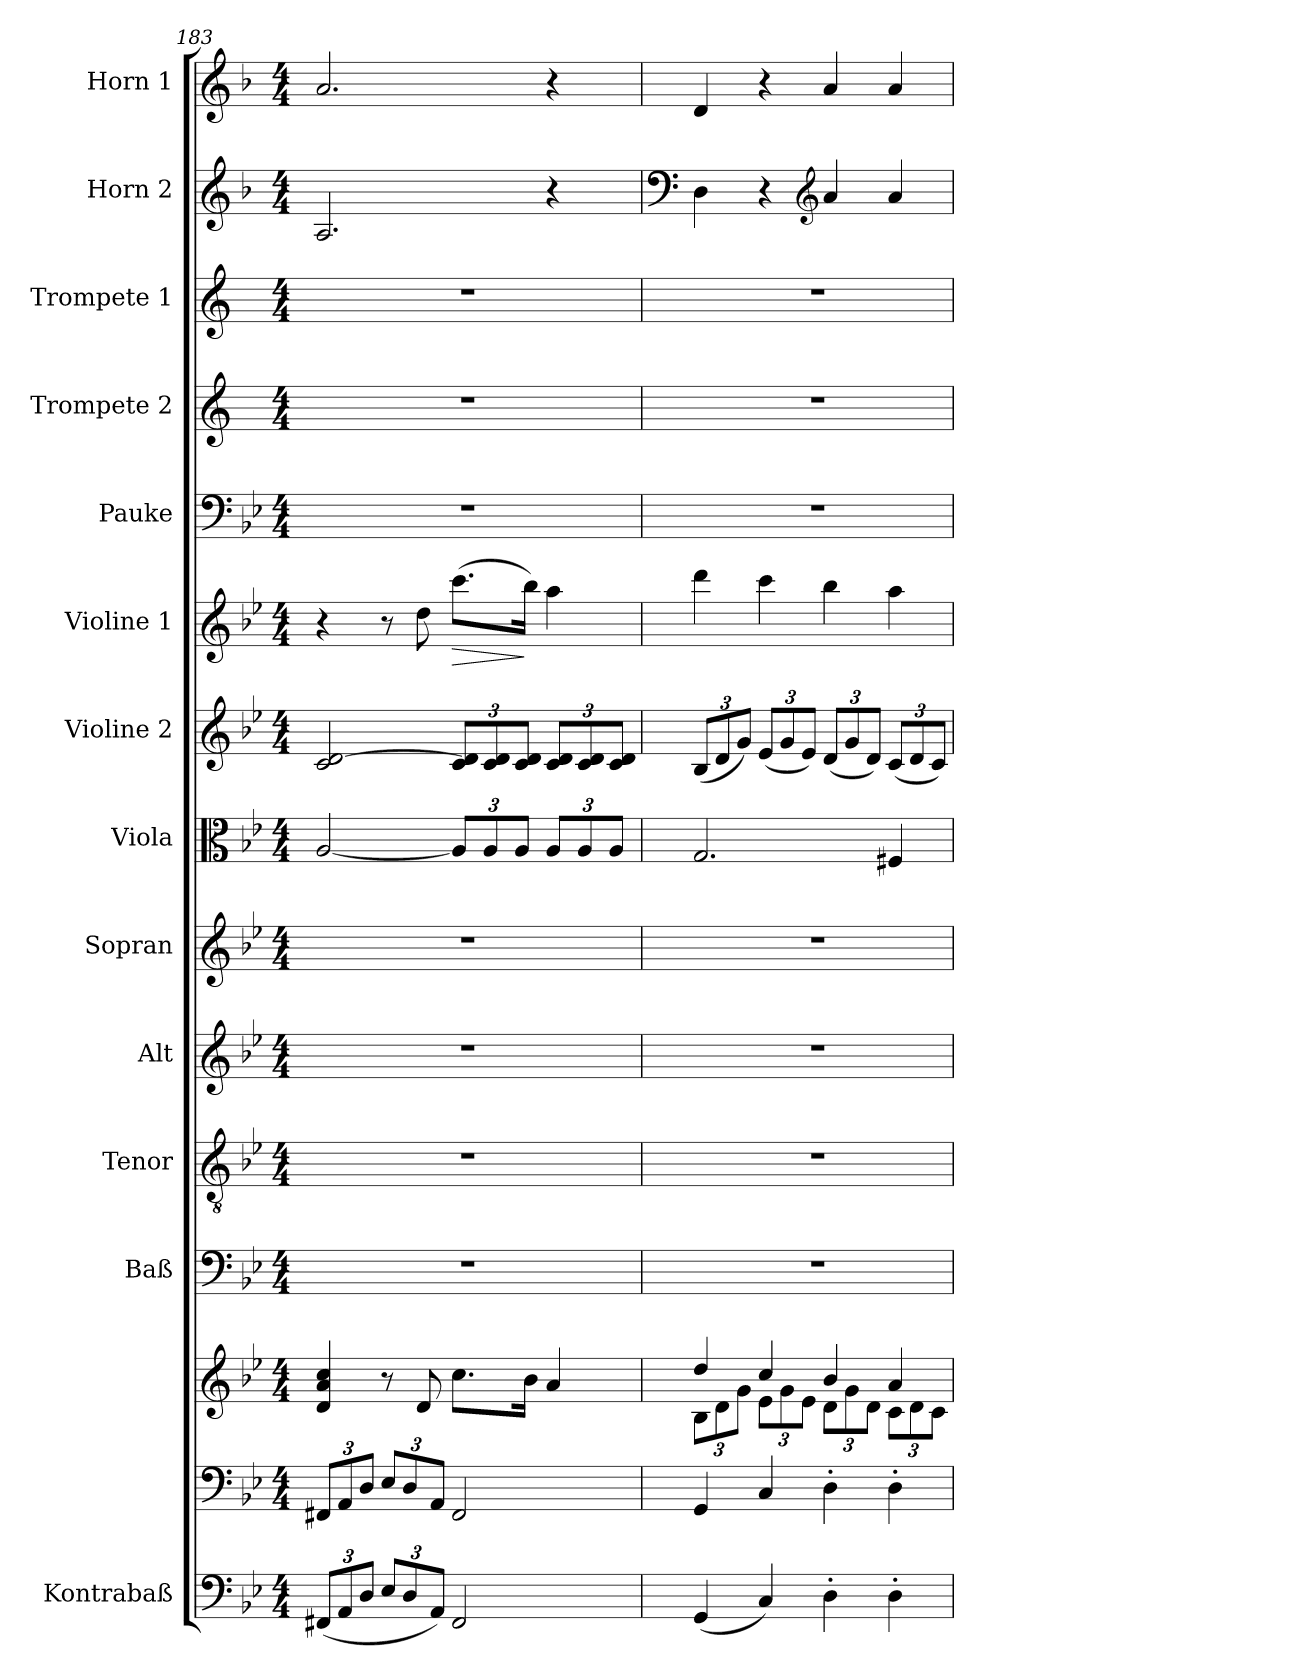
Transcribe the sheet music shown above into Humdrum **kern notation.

**kern	**kern	**kern	**kern	**kern	**kern	**kern	**kern	**kern	**kern	**dynam	**kern	**kern	**kern	**kern	**kern
*part14	*part13	*part13	*part12	*part11	*part10	*part9	*part8	*part7	*part6	*part6	*part5	*part4	*part3	*part2	*part1
*staff15	*staff14	*staff13	*staff12	*staff11	*staff10	*staff9	*staff8	*staff7	*staff6	*staff6	*staff5	*staff4	*staff3	*staff2	*staff1
*I"Kontrabaß	*	*	*I"Baß	*I"Tenor	*I"Alt	*I"Sopran	*I"Viola	*I"Violine 2	*I"Violine 1	*	*I"Pauke	*I"Trompete 2	*I"Trompete 1	*I"Horn 2	*I"Horn 1
*I'Kb.	*	*	*	*	*	*	*I'Vla.	*I'Vl. 2	*I'Vl. 1	*	*	*I'Tr. 2	*I'Tr. 1	*I'Hr. 2	*I'Hr. 1
*clefF4	*clefF4	*clefG2	*clefF4	*clefGv2	*clefG2	*clefG2	*clefC3	*clefG2	*clefG2	*	*clefF4	*clefG2	*clefG2	*clefG2	*clefG2
*ITrd7c12	*	*	*	*	*	*	*	*	*	*	*	*ITrd1c2	*ITrd1c2	*ITrd4c7	*ITrd4c7
*k[b-e-]	*k[b-e-]	*k[b-e-]	*k[b-e-]	*k[b-e-]	*k[b-e-]	*k[b-e-]	*k[b-e-]	*k[b-e-]	*k[b-e-]	*	*k[b-e-]	*k[b-e-]	*k[b-e-]	*k[b-e-]	*k[b-e-]
*B-:	*B-:	*B-:	*B-:	*B-:	*B-:	*B-:	*B-:	*B-:	*B-:	*	*B-:	*B-:	*B-:	*B-:	*B-:
*M4/4	*M4/4	*M4/4	*M4/4	*M4/4	*M4/4	*M4/4	*M4/4	*M4/4	*M4/4	*	*M4/4	*M4/4	*M4/4	*M4/4	*M4/4
=183	=183	=183	=183	=183	=183	=183	=183	=183	=183	=183	=183	=183	=183	=183	=183
(<12FFF#X/L	12FF#X/L	4d/ 4a/ 4cc/	1r	1r	1r	1r	[2A/	2c/ [2d/	4r	.	1r	1r	1r	2.D/	2.d/
12AAA/	12AA/	.	.	.	.	.	.	.	.	.	.	.	.	.	.
12DD/J	12D/J	.	.	.	.	.	.	.	.	.	.	.	.	.	.
12EE-/L	12E-/L	8r	.	.	.	.	.	.	8r	.	.	.	.	.	.
12DD/	12D/	.	.	.	.	.	.	.	.	.	.	.	.	.	.
.	.	8d/	.	.	.	.	.	.	8dd\	.	.	.	.	.	.
12AAA/J)	12AA/J	.	.	.	.	.	.	.	.	.	.	.	.	.	.
!	!	!	!	!	!	!	!	!	!	!LO:HP:b	!	!	!	!	!
2FFF#/	2FF#/	8.cc\L	.	.	.	.	12A/L]	12c/ 12d/]L	(>8.ccc\L	>	.	.	.	.	.
.	.	.	.	.	.	.	12A/	12c/ 12d/	.	.	.	.	.	.	.
.	.	.	.	.	.	.	12A/J	12c/ 12d/J	.	.	.	.	.	.	.
.	.	16b-\Jk	.	.	.	.	.	.	16bb-\Jk)	]	.	.	.	.	.
.	.	4a/	.	.	.	.	12A/L	12c/ 12d/L	4aa\	.	.	.	.	4r	4r
.	.	.	.	.	.	.	12A/	12c/ 12d/	.	.	.	.	.	.	.
.	.	.	.	.	.	.	12A/J	12c/ 12d/J	.	.	.	.	.	.	.
=184	=184	=184	=184	=184	=184	=184	=184	=184	=184	=184	=184	=184	=184	=184	=184
*	*	*	*	*	*	*	*	*	*	*	*	*	*	*clefF4	*
*	*	*^	*	*	*	*	*	*	*	*	*	*	*	*	*
(<4GGG/	4GG/	4dd/	12B-\L	1r	1r	1r	1r	2.G/	(<12B-/L	4ddd\	.	1r	1r	1r	4GG\	4G/
.	.	.	12d\	.	.	.	.	.	12d/	.	.	.	.	.	.	.
.	.	.	12g\J	.	.	.	.	.	12g/J)	.	.	.	.	.	.	.
4CC/)	4C/	4cc/	12e-\L	.	.	.	.	.	(<12e-/L	4ccc\	.	.	.	.	4r	4r
.	.	.	12g\	.	.	.	.	.	12g/	.	.	.	.	.	.	.
.	.	.	12e-\J	.	.	.	.	.	12e-/J)	.	.	.	.	.	.	.
*	*	*	*	*	*	*	*	*	*	*	*	*	*	*	*clefG2	*
4DD'>\	4D'>\	4b-/	12d\L	.	.	.	.	.	(<12d/L	4bb-\	.	.	.	.	4d/	4d/
.	.	.	12g\	.	.	.	.	.	12g/	.	.	.	.	.	.	.
.	.	.	12d\J	.	.	.	.	.	12d/J)	.	.	.	.	.	.	.
4DD'>\	4D'>\	4a/	12c\L	.	.	.	.	4F#X/	(<12c/L	4aa\	.	.	.	.	4d/	4d/
.	.	.	12d\	.	.	.	.	.	12d/	.	.	.	.	.	.	.
.	.	.	12c\J	.	.	.	.	.	12c/J)	.	.	.	.	.	.	.
*	*	*v	*v	*	*	*	*	*	*	*	*	*	*	*	*	*
=	=	=	=	=	=	=	=	=	=	=	=	=	=	=	=
*-	*-	*-	*-	*-	*-	*-	*-	*-	*-	*-	*-	*-	*-	*-	*-
